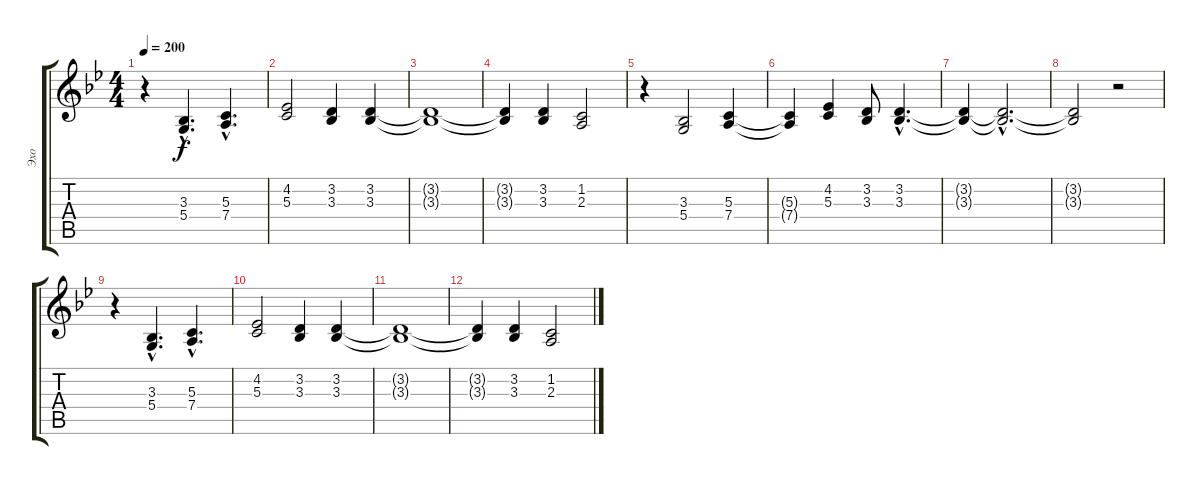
\track ("Эхо" "Эхо") {instrument tenorsax}
\staff {score tabs}
\tuning (E4 B3 G3 D3 A2 E2) {hide}
\ts (4 4)
\tempo 200
\clef g2
\ks bb
r.4{dy f} (3.3{hac} 5.4{hac}).4{d} (5.3{hac} 7.4{hac}).4{d} |
(4.2 5.3).2 (3.2 3.3).4 (3.2 3.3).4 |
(3.2{t} 3.3{t}).1 |
(3.2{t} 3.3{t}).4 (3.2 3.3).4 (1.2 2.3).2 |
r.4 (3.3 5.4).2 (5.3 7.4).4 |
(5.3{t} 7.4{t}).4 (4.2 5.3).4 (3.2 3.3).8 (3.2{hac} 3.3{hac}).4{d} |
(3.2{t} 3.3{t}).4 (3.2{hac t} 3.3{hac t}).2{d} |
(3.2{t} 3.3{t}).2 r.2 |
r.4 (3.3{hac} 5.4{hac}).4{d} (5.3{hac} 7.4{hac}).4{d} |
(4.2 5.3).2 (3.2 3.3).4 (3.2 3.3).4 |
(3.2{t} 3.3{t}).1 |
(3.2{t} 3.3{t}).4 (3.2 3.3).4 (1.2 2.3).2
